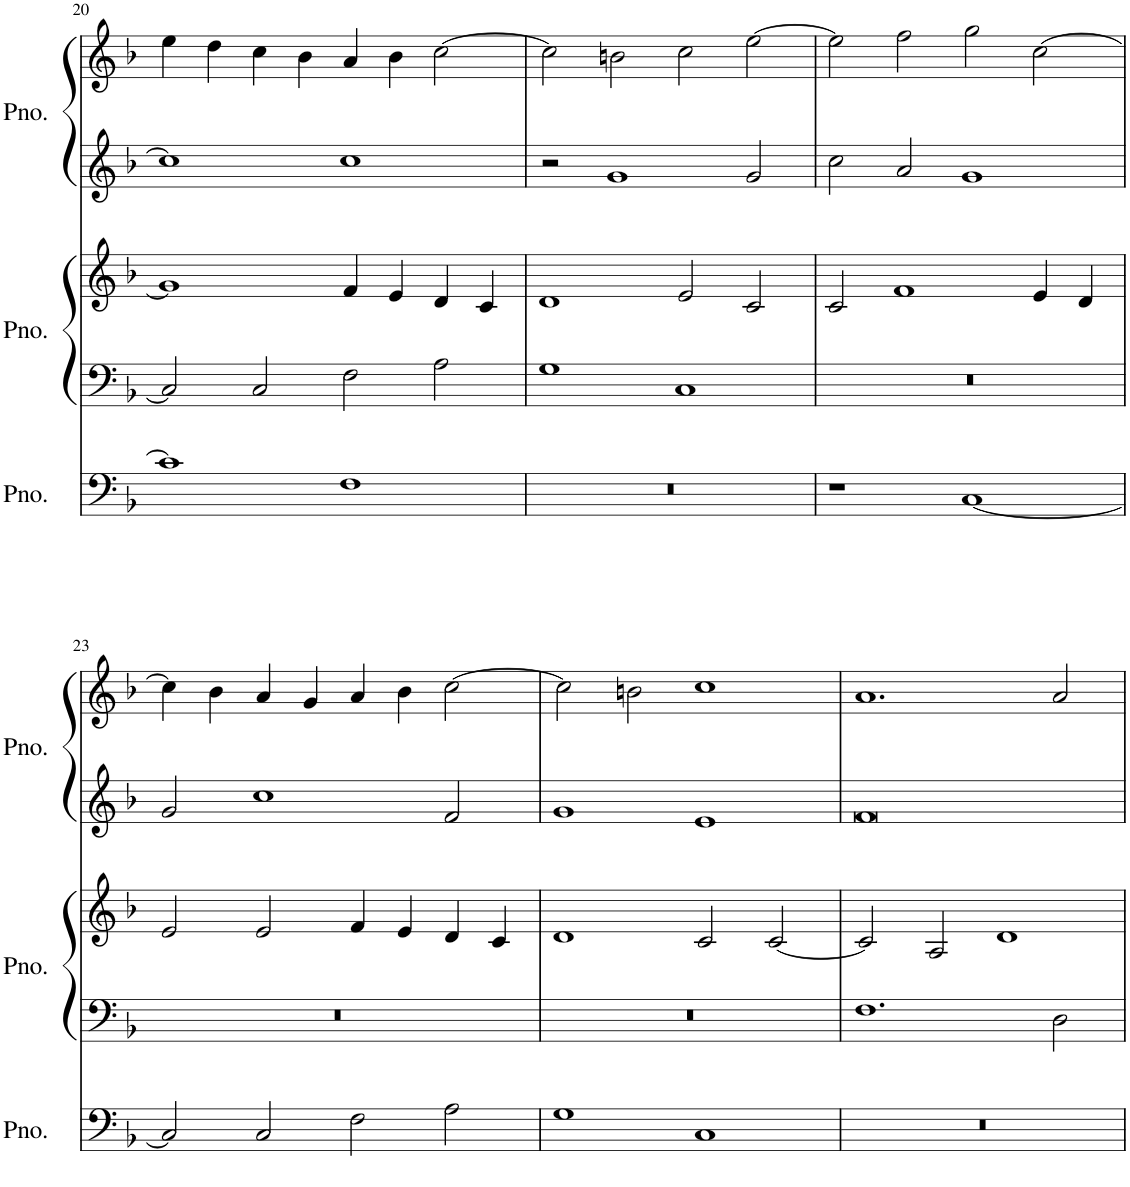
**kern	**kern	**kern	**kern	**kern
*part3	*part2	*part2	*part1	*part1
*staff5	*staff4	*staff3	*staff2	*staff1
*I"Piano	*I"Piano	*	*I"Piano	*
*I'Pno.	*I'Pno.	*	*I'Pno.	*
!!LO:PB:g=z
*clefF4	*clefF4	*clefG2	*clefG2	*clefG2
*k[b-]	*k[b-]	*k[b-]	*k[b-]	*k[b-]
*M4/2	*M4/2	*M4/2	*M4/2	*M4/2
=20	=20	=20	=20	=20
1c]	2C/]	1g]	1cc]	4ee\
.	.	.	.	4dd\
.	2C/	.	.	4cc\
.	.	.	.	4b-\
1F	2F\	4f/	1cc	4a/
.	.	4e/	.	4b-\
.	2A\	4d/	.	[2cc\
.	.	4c/	.	.
=21	=21	=21	=21	=21
0r	1G	1d	2r	2cc\]
.	.	.	1g	2bn\
.	1C	2e/	.	2cc\
.	.	2c/	2g/	[2ee\
=22	=22	=22	=22	=22
1r	0r	2c/	2cc\	2ee\]
.	.	1f	2a/	2ff\
[1C	.	.	1g	2gg\
.	.	4e/	.	[2cc\
.	.	4d/	.	.
!!LO:LB:g=z
=23	=23	=23	=23	=23
2C/]	0r	2e/	2g/	4cc\]
.	.	.	.	4b-\
2C/	.	2e/	1cc	4a/
.	.	.	.	4g/
2F\	.	4f/	.	4a/
.	.	4e/	.	4b-\
2A\	.	4d/	2f/	[2cc\
.	.	4c/	.	.
=24	=24	=24	=24	=24
1G	0r	1d	1g	2cc\]
.	.	.	.	2bn\
1C	.	2c/	1e	1cc
.	.	[2c/	.	.
=25	=25	=25	=25	=25
0r	1.F	2c/]	0f	1.a
.	.	2A/	.	.
.	.	1d	.	.
.	2D\	.	.	2a/
=	=	=	=	=
*-	*-	*-	*-	*-
